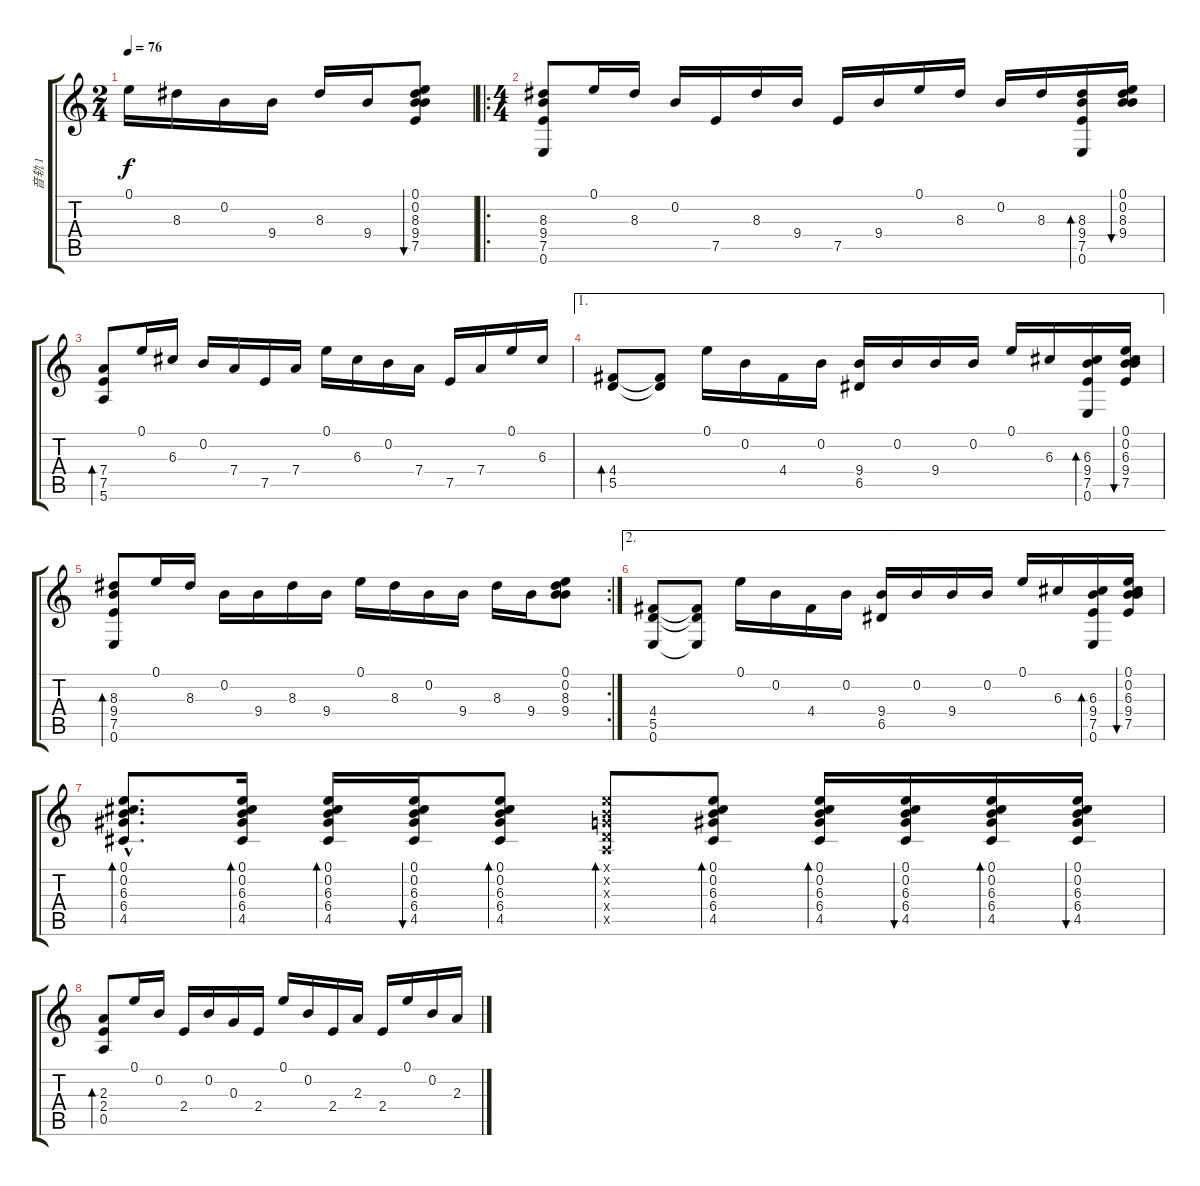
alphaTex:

\track ("音轨 1" "音轨 1") {instrument acousticguitarsteel}
\staff {score tabs}
\tuning (E4 B3 G3 D3 A2 E2) {hide}
\ts (2 4)
\tempo 76
\clef g2
\ks c
0.1.16{dy f instrument acousticguitarsteel} 8.3.16 0.2.16 9.4.16 8.3.16 9.4.16 (0.1 0.2 8.3 9.4 7.5).8{bu 30} |
\ro
\ts (4 4)
(8.3 9.4 7.5 0.6).8 0.1.16 8.3.16 0.2.16 7.5.16 8.3.16 9.4.16 7.5.16 9.4.16 0.1.16 8.3.16 0.2.16 8.3.16 (8.3 9.4 7.5 0.6).16{bd 30} (0.1 0.2 8.3 9.4).16{bu 30} |
(7.4 7.5 5.6).8{bd 30} 0.1.16 6.3.16 0.2.16 7.4.16 7.5.16 7.4.16 0.1.16 6.3.16 0.2.16 7.4.16 7.5.16 7.4.16 0.1.16 6.3.16 |
\ae 1
(4.4 5.5).8{bd 30} (4.4{t} 5.5{t}).8 0.1.16 0.2.16 4.4.16 0.2.16 (9.4 6.5).16 0.2.16 9.4.16 0.2.16 0.1.16 6.3.16 (6.3 9.4 7.5 0.6).16{bd 30} (0.1 0.2 6.3 9.4 7.5).16{bu 30} |
\rc 2
(8.3 9.4 7.5 0.6).8{bd 30} 0.1.16 8.3.16 0.2.16 9.4.16 8.3.16 9.4.16 0.1.16 8.3.16 0.2.16 9.4.16 8.3.16 9.4.16 (0.1 0.2 8.3 9.4).8 |
\ae 2
(4.4 5.5 0.6).8 (4.4{t} 5.5{t} 0.6{t}).8 0.1.16 0.2.16 4.4.16 0.2.16 (9.4 6.5).16 0.2.16 9.4.16 0.2.16 0.1.16 6.3.16 (6.3 9.4 7.5 0.6).16{bd 30} (0.1 0.2 6.3 9.4 7.5).16{bu 30} |
(0.1{hac} 0.2{hac} 6.3{hac} 6.4{hac} 4.5{hac}).8{d bd 30} (0.1 0.2 6.3 6.4 4.5).16{bd 30} (0.1 0.2 6.3 6.4 4.5).16{bd 30} (0.1 0.2 6.3 6.4 4.5).16{bu 30} (0.1 0.2 6.3 6.4 4.5).8{bd 30} (0.1{x} 0.2{x} 0.3{x} 0.4{x} 0.5{x}).8{bd 30} (0.1 0.2 6.3 6.4 4.5).8{bd 30} (0.1 0.2 6.3 6.4 4.5).16{bd 30} (0.1 0.2 6.3 6.4 4.5).16{bu 30} (0.1 0.2 6.3 6.4 4.5).16{bd 30} (0.1 0.2 6.3 6.4 4.5).16{bu 30} |
(2.3 2.4 0.5).8{bd 30} 0.1.16 0.2.16 2.4.16 0.2.16 0.3.16 2.4.16 0.1.16 0.2.16 2.4.16 2.3.16 2.4.16 0.1.16 0.2.16 2.3.16
